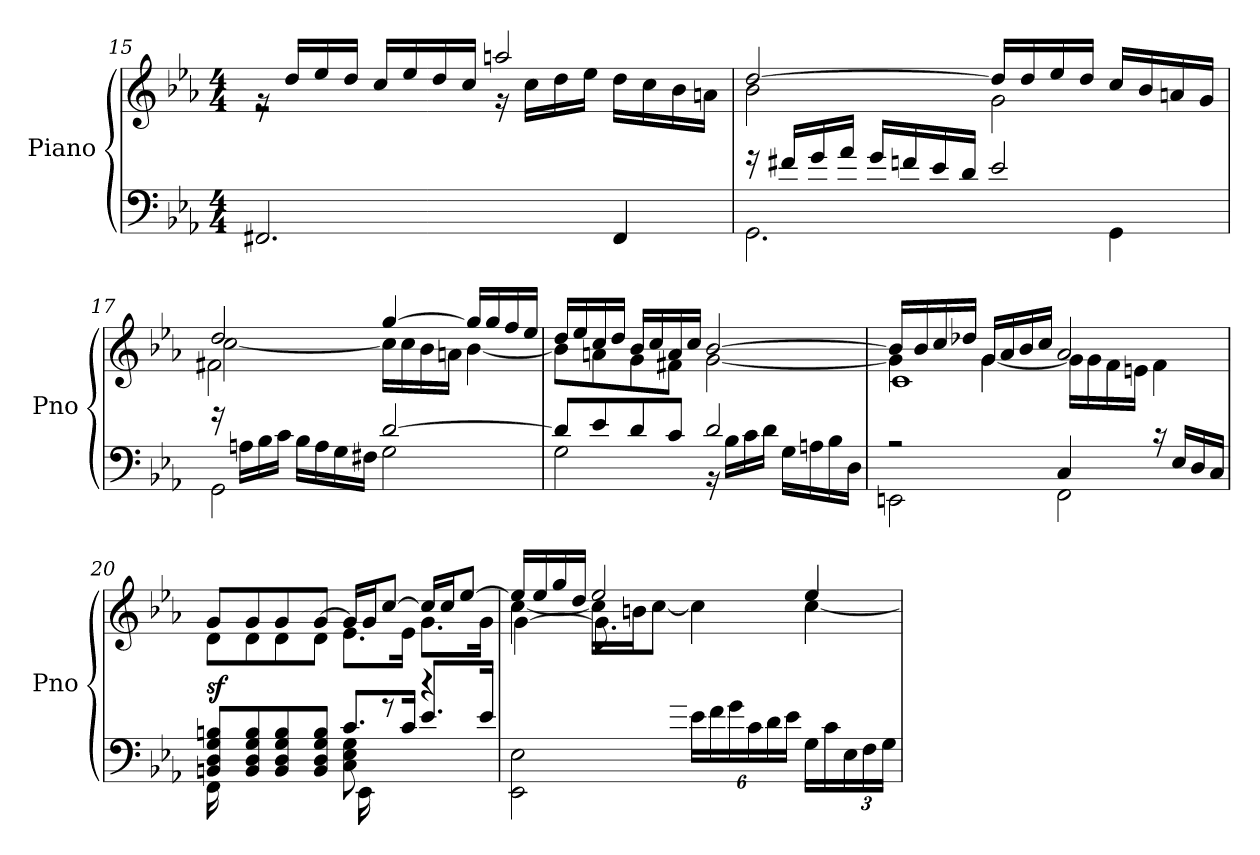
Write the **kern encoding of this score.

**kern	**kern	**dynam
*part1	*part1	*part1
*staff2	*staff1	*staff1/2
*I"Piano	*	*
*I'Pno	*	*
*clefF4	*clefG2	*
*k[b-e-a-]	*k[b-e-a-]	*
*M4/4	*M4/4	*
=15	=15	=15
*	*^	*
2.FF#X/	16rg	2r	.
.	16dd/LL	.	.
.	16ee-/	.	.
.	16dd/JJ	.	.
.	16cc/LL	.	.
.	16ee-/	.	.
.	16dd/	.	.
.	16cc/JJ	.	.
.	2aan/	16r	.
.	.	16cc\LL	.
.	.	16dd\	.
.	.	16ee-\JJ	.
4FF#/	.	16dd\LL	.
.	.	16cc\	.
.	.	16b-\	.
.	.	16an\JJ	.
!!LO:LB:g=z	!!
=16	=16	=16	=16
*^	*	*	*
2.GG\	16rg	[2dd/	2b-\	.
.	16f#X/LL	.	.	.
.	16g/	.	.	.
.	16a-/JJ	.	.	.
.	16g/LL	.	.	.
.	16fn/	.	.	.
.	16e-/	.	.	.
.	16d/JJ	.	.	.
.	2e-/	16dd/LL]	2g\	.
.	.	16dd/	.	.
.	.	16ee-/	.	.
.	.	16dd/JJ	.	.
4GG\	.	16cc/LL	.	.
.	.	16b-/	.	.
.	.	16an/	.	.
.	.	16g/JJ	.	.
=17	=17	=17	=17	=17
*	*^	*	*^	*
2GG\	16rg	2ryy	2dd/	[2cc\	2f#X\	.
.	16An\LL	.	.	.	.	.
.	16B-\	.	.	.	.	.
.	16c\JJ	.	.	.	.	.
.	16B-\LL	.	.	.	.	.
.	16A\	.	.	.	.	.
.	16G\	.	.	.	.	.
.	16F#X\JJ	.	.	.	.	.
[2d/	2G\	2ryy	[4gg/	16cc\LL]	2ryy	.
.	.	.	.	16cc\	.	.
.	.	.	.	16b-\	.	.
.	.	.	.	16an\JJ	.	.
.	.	.	16gg/LL]	[4b-\	.	.
.	.	.	16gg/	.	.	.
.	.	.	16ff/	.	.	.
.	.	.	16ee-/JJ	.	.	.
*	*v	*v	*	*	*	*
*	*	*	*v	*v	*
!!LO:LB:g=z
=18	=18	=18	=18	=18
8d/L]	2G\	16dd/LL	8b-\L]	.
.	.	16ee-/	.	.
8e-/	.	16cc/	8an\	.
.	.	16dd/JJ	.	.
8d/	.	16b-/LL	8g\	.
.	.	16cc/	.	.
8c/J	.	16a/	8f#X\J	.
.	.	16cc/JJ	.	.
2d/	16r	[2b-/	[2g\	.
.	16B-\LL	.	.	.
.	16c\	.	.	.
.	16d\JJ	.	.	.
.	16G\LL	.	.	.
.	16An\	.	.	.
.	16B-\	.	.	.
.	16D\JJ	.	.	.
=19	=19	=19	=19	=19
*	*	*	*^	*
2EEn\	2rA	16b-/LL]	4g\]	1c	.
.	.	16b-/	.	.	.
.	.	16cc/	.	.	.
.	.	16dd-X/JJ	.	.	.
.	.	16g/LL	[4g\	.	.
.	.	16a-/	.	.	.
.	.	16b-/	.	.	.
.	.	16cc/JJ	.	.	.
2FF\	4C/	2a-/	16g\LL]	.	.
.	.	.	16g\	.	.
.	.	.	16f\	.	.
.	.	.	16en\JJ	.	.
.	16rc	.	4f\	.	.
.	16E-/LL	.	.	.	.
.	16D/	.	.	.	.
.	16C/JJ	.	.	.	.
*	*	*	*v	*v	*
=20	=20	=20	=20	=20
*	*^	*	*	*
!	!	!	!	!	!LO:DY:a=2
8BBn/ 8D/ 8G/ 8Bn/L	16FF!\	2ryy	8g/L	8d\L	sf
.	16ryy	.	.	.	.
8BB/ 8D/ 8G/ 8B/	8ryy	.	8g/	8d\	.
8BB/ 8D/ 8G/ 8B/	16ryy	.	8g/	8d\	.
.	16ryy	.	.	.	.
8BB/ 8D/ 8G/ 8B/J	8ryy	.	[8g/J	8d\J	.
8C\ 8E-\ 8G\	16EE-!\	8.c/L	16g/LL]	8.e-\L	.
.	16rBByy	.	16g/J	.	.
8r	8ryy	.	[8cc/J	.	.
.	.	16c/Jk	.	16e-\Jk	.
4r	4rGGyy	8.e-/L	16cc/LL]	8.g\L	.
.	.	.	16cc/J	.	.
.	.	.	[8ee-/J	.	.
.	.	16e-/Jk	.	16g\Jk	.
*	*v	*v	*	*	*
!!LO:LB:g=z
=21	=21	=21	=21	=21
*	*	*	*^	*
2EE-\ 2E-\	4..ryy	16ee-/LL]	[4cc\	[4g\	.
.	.	16ee-/	.	.	.
.	.	16gg/	.	.	.
.	.	16dd/JJ	.	.	.
.	.	2ee-/	16cc\LL]	8.g\L]	.
.	.	.	16bn\J	.	.
.	.	.	[8cc\J	.	.
.	16g/Jk	.	.	2ryy	.
*	*Xbrackettup	*	*	*	*
2ryy	24e-\LL	.	4cc\]	.	.
.	24f\	.	.	.	.
.	24g\	.	.	.	.
.	24c\	.	.	.	.
.	24d\	.	.	.	.
.	24e-\JJ	.	.	.	.
.	16G\LL	4ee-/	[4cc\	.	.
.	16c\	.	.	.	.
.	24E-\	.	.	.	.
.	24F\	.	.	.	.
.	.	.	.	16ryy	.
.	24G\JJ	.	.	.	.
*v	*v	*	*	*	*
*	*v	*v	*v	*
=	=	=
*-	*-	*-
